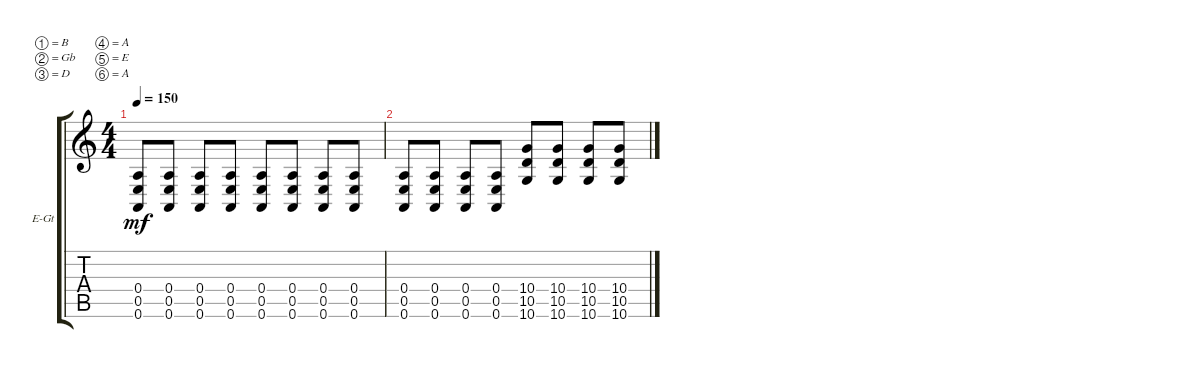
\bracketExtendMode groupsimilarinstruments
\firstSystemTrackNameOrientation horizontal
\otherSystemsTrackNameOrientation horizontal
\track ("Drowned Guitar" "E-Gt") {instrument electricguitarclean}
\staff {score tabs}
\tuning (B3 Gb3 D3 A2 E2 A1)
\ts (4 4)
\tempo 150
\clef g2
\ks aminor
(0.6 0.5 0.4).8{dy mf} (0.6 0.5 0.4).8 (0.6 0.5 0.4).8 (0.6 0.5 0.4).8 (0.6 0.5 0.4).8 (0.6 0.5 0.4).8 (0.6 0.5 0.4).8 (0.6 0.5 0.4).8 |
(0.6 0.5 0.4).8 (0.6 0.5 0.4).8 (0.6 0.5 0.4).8 (0.6 0.5 0.4).8 (10.6 10.5 10.4).8 (10.6 10.5 10.4).8 (10.6 10.5 10.4).8 (10.6 10.5 10.4).8
